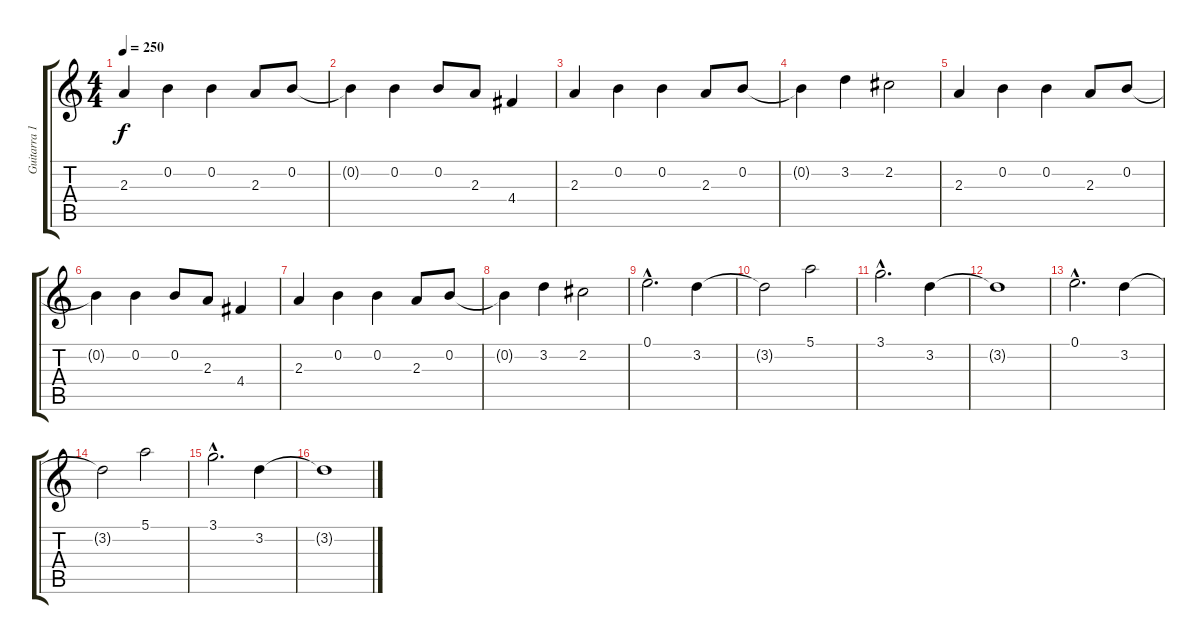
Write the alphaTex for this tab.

\track ("Guitarra 1 ( Lead )" "Guitarra 1") {instrument overdrivenguitar}
\staff {score tabs}
\tuning (E4 B3 G3 D3 A2 E2) {hide}
\ts (4 4)
\tempo 250
\clef g2
\ks c
2.3.4{dy f} 0.2.4 0.2.4 2.3.8 0.2.8 |
0.2{t}.4 0.2.4 0.2.8 2.3.8 4.4.4 |
2.3.4 0.2.4 0.2.4 2.3.8 0.2.8 |
0.2{t}.4 3.2.4 2.2.2 |
2.3.4 0.2.4 0.2.4 2.3.8 0.2.8 |
0.2{t}.4 0.2.4 0.2.8 2.3.8 4.4.4 |
2.3.4 0.2.4 0.2.4 2.3.8 0.2.8 |
0.2{t}.4 3.2.4 2.2.2 |
0.1{hac}.2{d} 3.2.4 |
3.2{t}.2 5.1.2 |
3.1{hac}.2{d} 3.2.4 |
3.2{t}.1 |
0.1{hac}.2{d} 3.2.4 |
3.2{t}.2 5.1.2 |
3.1{hac}.2{d} 3.2.4 |
3.2{t}.1
